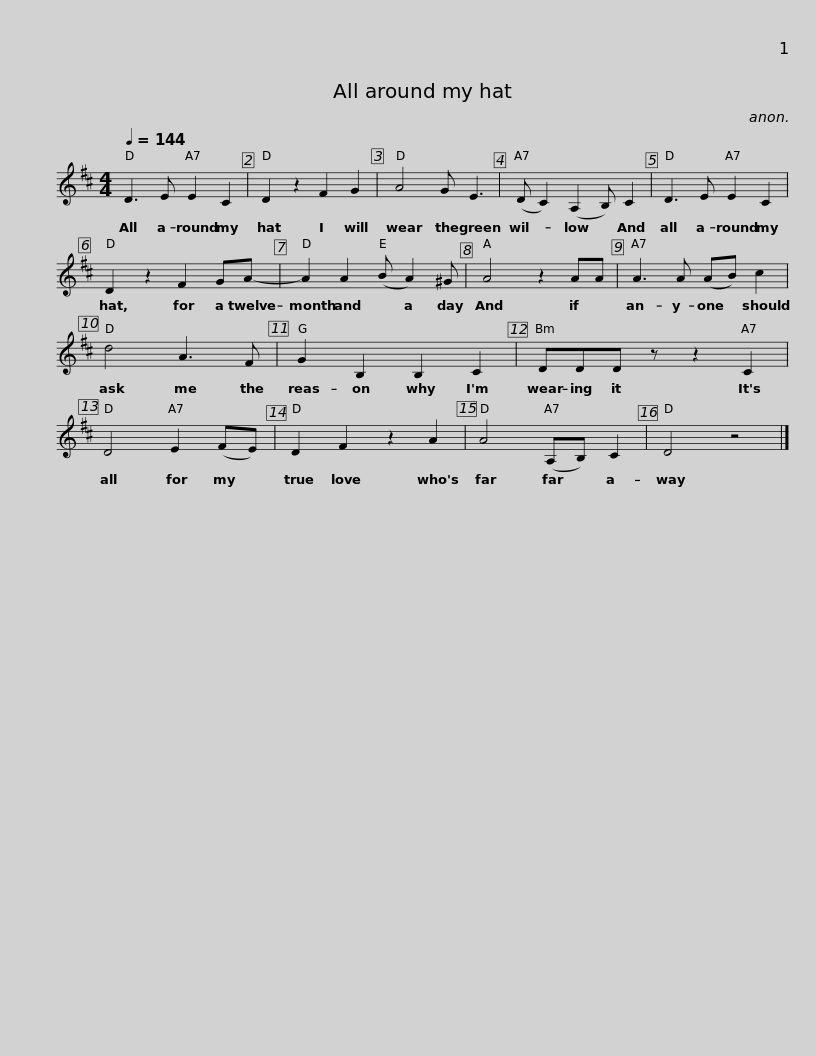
X:1
L:1/8
Q:1/4=144
M:4/4
I:linebreak $
K:D
V:1 treble
V:1
 D3 E E2 C2 | D2 z2 F2 G2 | A4 G E3 | (D C2) (A,2 B,) C2 | D3 E E2 C2 |$ %5
 D2 z2 F2 GA- | A2 A2 (B A2) ^G | A4 z2 AA | A3 A (AB) c2 | d4 A3 F | %10
 G2 B,2 B,2 C2 |$ DDD z z2 C2 | D4 E2 (FE) | D2 F2 z2 A2 | A4 (A,B,) C2 | %15
 D4 z4 |] %16
